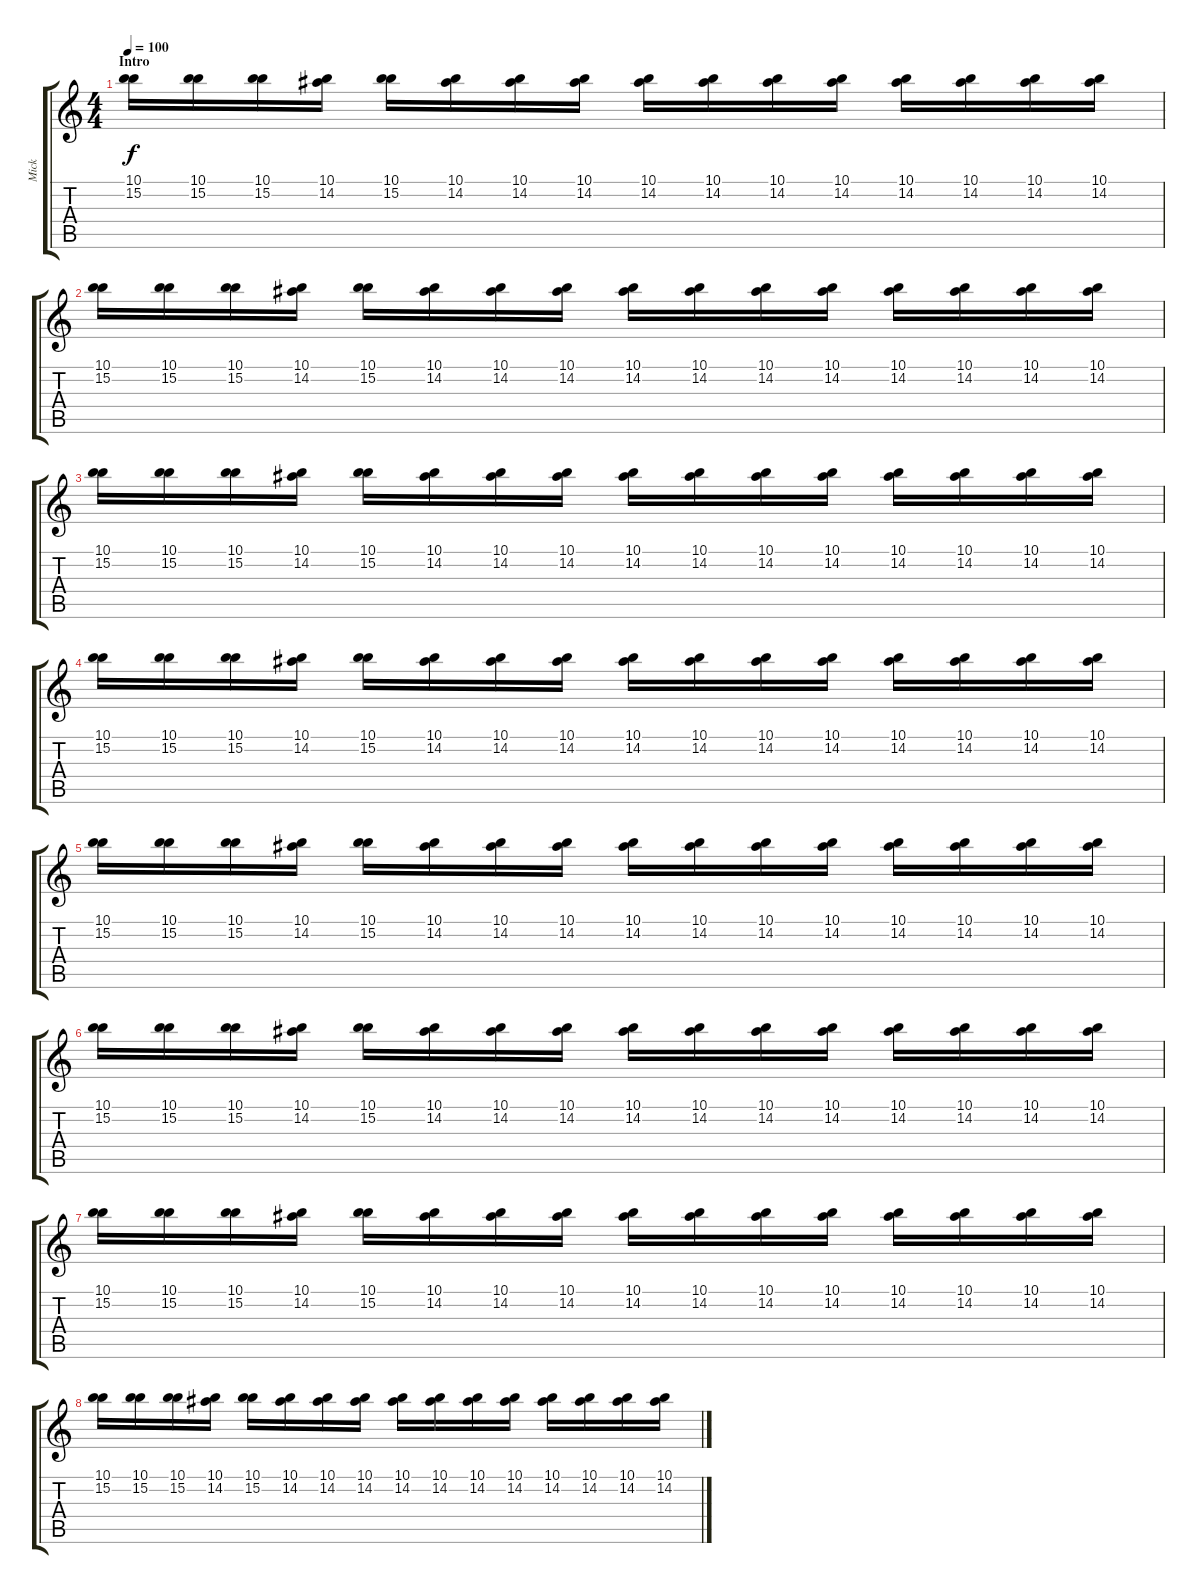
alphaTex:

\track ("Mick" "Mick") {instrument distortionguitar}
\staff {score tabs}
\tuning (Db4 Ab3 E3 B2 Gb2 B1) {hide}
\ts (4 4)
\section ("" "Intro")
\tempo 100
\clef g2
\ks c
(10.1 15.2).16{dy f instrument distortionguitar} (10.1 15.2).16 (10.1 15.2).16 (10.1 14.2).16 (10.1 15.2).16 (10.1 14.2).16 (10.1 14.2).16 (10.1 14.2).16 (10.1 14.2).16 (10.1 14.2).16 (10.1 14.2).16 (10.1 14.2).16 (10.1 14.2).16 (10.1 14.2).16 (10.1 14.2).16 (10.1 14.2).16 |
(10.1 15.2).16 (10.1 15.2).16 (10.1 15.2).16 (10.1 14.2).16 (10.1 15.2).16 (10.1 14.2).16 (10.1 14.2).16 (10.1 14.2).16 (10.1 14.2).16 (10.1 14.2).16 (10.1 14.2).16 (10.1 14.2).16 (10.1 14.2).16 (10.1 14.2).16 (10.1 14.2).16 (10.1 14.2).16 |
(10.1 15.2).16 (10.1 15.2).16 (10.1 15.2).16 (10.1 14.2).16 (10.1 15.2).16 (10.1 14.2).16 (10.1 14.2).16 (10.1 14.2).16 (10.1 14.2).16 (10.1 14.2).16 (10.1 14.2).16 (10.1 14.2).16 (10.1 14.2).16 (10.1 14.2).16 (10.1 14.2).16 (10.1 14.2).16 |
(10.1 15.2).16 (10.1 15.2).16 (10.1 15.2).16 (10.1 14.2).16 (10.1 15.2).16 (10.1 14.2).16 (10.1 14.2).16 (10.1 14.2).16 (10.1 14.2).16 (10.1 14.2).16 (10.1 14.2).16 (10.1 14.2).16 (10.1 14.2).16 (10.1 14.2).16 (10.1 14.2).16 (10.1 14.2).16 |
(10.1 15.2).16 (10.1 15.2).16 (10.1 15.2).16 (10.1 14.2).16 (10.1 15.2).16 (10.1 14.2).16 (10.1 14.2).16 (10.1 14.2).16 (10.1 14.2).16 (10.1 14.2).16 (10.1 14.2).16 (10.1 14.2).16 (10.1 14.2).16 (10.1 14.2).16 (10.1 14.2).16 (10.1 14.2).16 |
(10.1 15.2).16 (10.1 15.2).16 (10.1 15.2).16 (10.1 14.2).16 (10.1 15.2).16 (10.1 14.2).16 (10.1 14.2).16 (10.1 14.2).16 (10.1 14.2).16 (10.1 14.2).16 (10.1 14.2).16 (10.1 14.2).16 (10.1 14.2).16 (10.1 14.2).16 (10.1 14.2).16 (10.1 14.2).16 |
(10.1 15.2).16 (10.1 15.2).16 (10.1 15.2).16 (10.1 14.2).16 (10.1 15.2).16 (10.1 14.2).16 (10.1 14.2).16 (10.1 14.2).16 (10.1 14.2).16 (10.1 14.2).16 (10.1 14.2).16 (10.1 14.2).16 (10.1 14.2).16 (10.1 14.2).16 (10.1 14.2).16 (10.1 14.2).16 |
(10.1 15.2).16 (10.1 15.2).16 (10.1 15.2).16 (10.1 14.2).16 (10.1 15.2).16 (10.1 14.2).16 (10.1 14.2).16 (10.1 14.2).16 (10.1 14.2).16 (10.1 14.2).16 (10.1 14.2).16 (10.1 14.2).16 (10.1 14.2).16 (10.1 14.2).16 (10.1 14.2).16 (10.1 14.2).16
